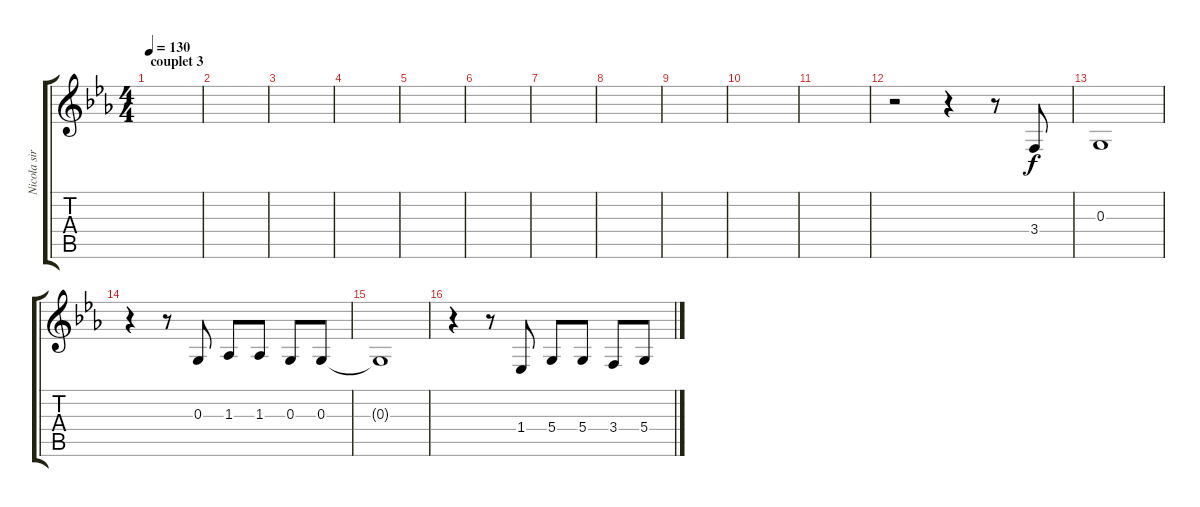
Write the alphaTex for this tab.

\track ("Nicola sirkis " "Nicola sir") {instrument bassoon}
\staff {score tabs}
\tuning (E4 B3 G3 D3 A2 E2) {hide}
\ts (4 4)
\section ("" "couplet 3")
\tempo 130
\clef g2
\ks eb
|
|
|
|
|
|
|
|
|
|
|
r.2 r.4 r.8 3.4.8{dy f} |
0.3.1 |
r.4 r.8 0.3.8 1.3.8 1.3.8 0.3.8 0.3.8 |
0.3{t}.1 |
r.4 r.8 1.4.8 5.4.8 5.4.8 3.4.8 5.4.8
